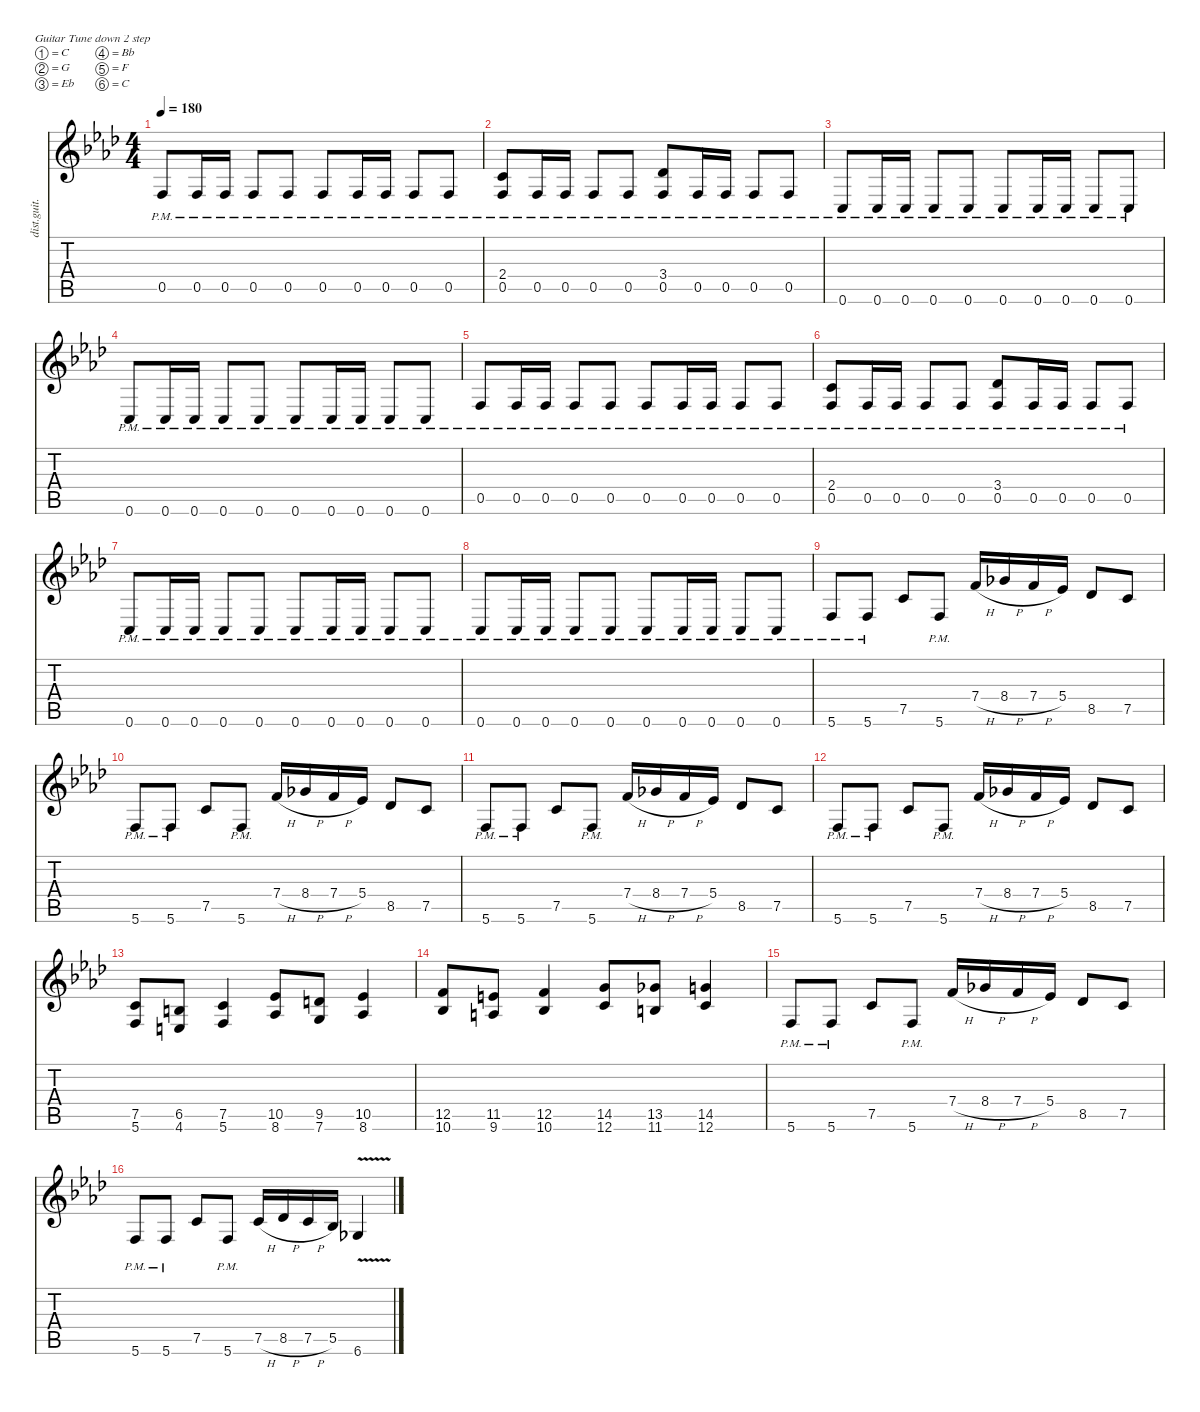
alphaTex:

\defaultSystemsLayout 4
\hideDynamics
\bracketExtendMode nobrackets
\track ("Gtr.1 Double" "dist.guit.") {mute instrument distortionguitar}
\staff {score tabs}
\tuning (C4 G3 Eb3 Bb2 F2 C2)
\ts (4 4)
\beaming (8 2 2 2 2)
\tempo 180
\clef g2
\ks fminor
0.5{pm acc forcenatural}.8{dy f instrument distortionguitar} 0.5{pm acc forcenatural}.16 0.5{pm acc forcenatural}.16 0.5{pm acc forcenatural}.8 0.5{pm acc forcenatural}.8 0.5{pm acc forcenatural}.8 0.5{pm acc forcenatural}.16 0.5{pm acc forcenatural}.16 0.5{pm acc forcenatural}.8 0.5{pm acc forcenatural}.8 |
(2.4{acc forcenatural} 0.5{pm acc forcenatural}).8 0.5{pm acc forcenatural}.16 0.5{pm acc forcenatural}.16 0.5{pm acc forcenatural}.8 0.5{pm acc forcenatural}.8 (3.4{acc b} 0.5{pm acc forcenatural}).8 0.5{pm acc forcenatural}.16 0.5{pm acc forcenatural}.16 0.5{pm acc forcenatural}.8 0.5{pm acc forcenatural}.8 |
0.6{pm acc forcenatural}.8 0.6{pm acc forcenatural}.16 0.6{pm acc forcenatural}.16 0.6{pm acc forcenatural}.8 0.6{pm acc forcenatural}.8 0.6{pm acc forcenatural}.8 0.6{pm acc forcenatural}.16 0.6{pm acc forcenatural}.16 0.6{pm acc forcenatural}.8 0.6{pm acc forcenatural}.8 |
0.6{pm acc forcenatural}.8 0.6{pm acc forcenatural}.16 0.6{pm acc forcenatural}.16 0.6{pm acc forcenatural}.8 0.6{pm acc forcenatural}.8 0.6{pm acc forcenatural}.8 0.6{pm acc forcenatural}.16 0.6{pm acc forcenatural}.16 0.6{pm acc forcenatural}.8 0.6{pm acc forcenatural}.8 |
0.5{pm acc forcenatural}.8 0.5{pm acc forcenatural}.16 0.5{pm acc forcenatural}.16 0.5{pm acc forcenatural}.8 0.5{pm acc forcenatural}.8 0.5{pm acc forcenatural}.8 0.5{pm acc forcenatural}.16 0.5{pm acc forcenatural}.16 0.5{pm acc forcenatural}.8 0.5{pm acc forcenatural}.8 |
(2.4{acc forcenatural} 0.5{pm acc forcenatural}).8 0.5{pm acc forcenatural}.16 0.5{pm acc forcenatural}.16 0.5{pm acc forcenatural}.8 0.5{pm acc forcenatural}.8 (3.4{acc b} 0.5{pm acc forcenatural}).8 0.5{pm acc forcenatural}.16 0.5{pm acc forcenatural}.16 0.5{pm acc forcenatural}.8 0.5{pm acc forcenatural}.8 |
0.6{pm acc forcenatural}.8 0.6{pm acc forcenatural}.16 0.6{pm acc forcenatural}.16 0.6{pm acc forcenatural}.8 0.6{pm acc forcenatural}.8 0.6{pm acc forcenatural}.8 0.6{pm acc forcenatural}.16 0.6{pm acc forcenatural}.16 0.6{pm acc forcenatural}.8 0.6{pm acc forcenatural}.8 |
0.6{pm acc forcenatural}.8 0.6{pm acc forcenatural}.16 0.6{pm acc forcenatural}.16 0.6{pm acc forcenatural}.8 0.6{pm acc forcenatural}.8 0.6{pm acc forcenatural}.8 0.6{pm acc forcenatural}.16 0.6{pm acc forcenatural}.16 0.6{pm acc forcenatural}.8 0.6{pm acc forcenatural}.8 |
5.6{pm acc forcenatural}.8 5.6{pm acc forcenatural}.8 7.5{acc forcenatural}.8 5.6{pm acc forcenatural}.8 7.4{h acc forcenatural}.16 8.4{h acc b}.16 7.4{h acc forcenatural}.16 5.4{acc b}.16 8.5{acc b}.8 7.5{acc forcenatural}.8 |
5.6{pm acc forcenatural}.8 5.6{pm acc forcenatural}.8 7.5{acc forcenatural}.8 5.6{pm acc forcenatural}.8 7.4{h acc forcenatural}.16 8.4{h acc b}.16 7.4{h acc forcenatural}.16 5.4{acc b}.16 8.5{acc b}.8 7.5{acc forcenatural}.8 |
5.6{pm acc forcenatural}.8 5.6{pm acc forcenatural}.8 7.5{acc forcenatural}.8 5.6{pm acc forcenatural}.8 7.4{h acc forcenatural}.16 8.4{h acc b}.16 7.4{h acc forcenatural}.16 5.4{acc b}.16 8.5{acc b}.8 7.5{acc forcenatural}.8 |
5.6{pm acc forcenatural}.8 5.6{pm acc forcenatural}.8 7.5{acc forcenatural}.8 5.6{pm acc forcenatural}.8 7.4{h acc forcenatural}.16 8.4{h acc b}.16 7.4{h acc forcenatural}.16 5.4{acc b}.16 8.5{acc b}.8 7.5{acc forcenatural}.8 |
(7.5{acc forcenatural} 5.6{acc forcenatural}).8 (6.5{acc forcenatural} 4.6{acc forcenatural}).8 (7.5{acc forcenatural} 5.6{acc forcenatural}).4 (10.5{acc b} 8.6{acc b}).8 (9.5{acc forcenatural} 7.6{acc forcenatural}).8 (10.5{acc b} 8.6{acc b}).4 |
(12.5{acc forcenatural} 10.6{acc b}).8 (11.5{acc forcenatural} 9.6{acc forcenatural}).8 (12.5{acc forcenatural} 10.6{acc b}).4 (14.5{acc forcenatural} 12.6{acc forcenatural}).8 (13.5{acc b} 11.6{acc forcenatural}).8 (14.5{acc forcenatural} 12.6{acc forcenatural}).4 |
5.6{pm acc forcenatural}.8 5.6{pm acc forcenatural}.8 7.5{acc forcenatural}.8 5.6{pm acc forcenatural}.8 7.4{h acc forcenatural}.16 8.4{h acc b}.16 7.4{h acc forcenatural}.16 5.4{acc b}.16 8.5{acc b}.8 7.5{acc forcenatural}.8 |
5.6{pm acc forcenatural}.8 5.6{pm acc forcenatural}.8 7.5{acc forcenatural}.8 5.6{pm acc forcenatural}.8 7.5{h acc forcenatural}.16 8.5{h acc b}.16 7.5{h acc forcenatural}.16 5.5{acc b}.16 6.6{v acc b}.4
